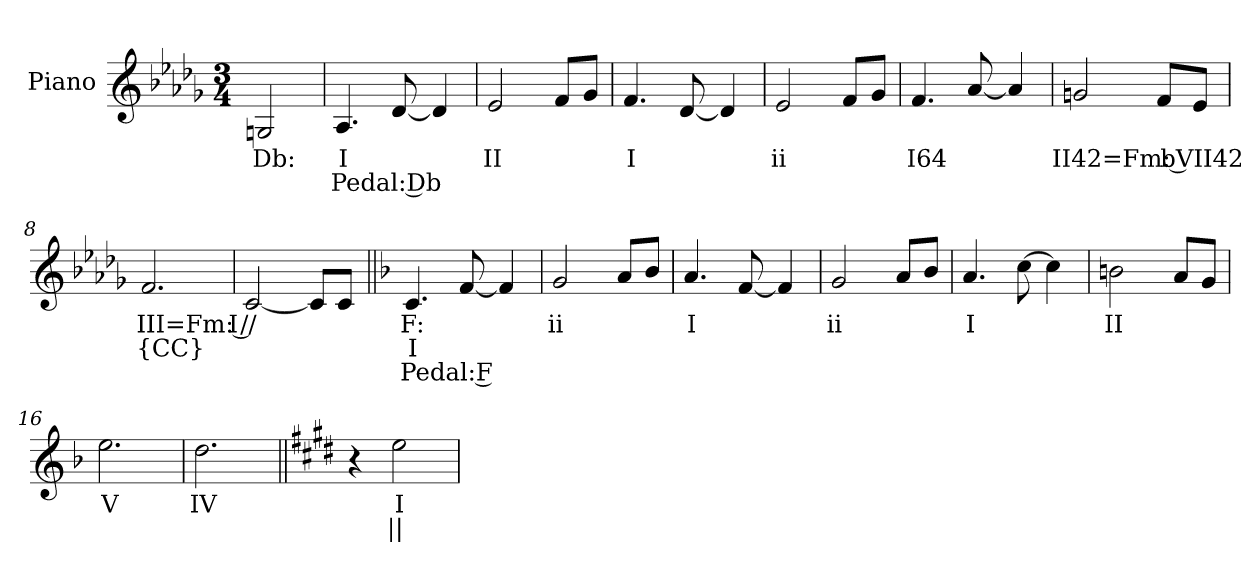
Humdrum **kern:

**kern	**text	**text	**text
*part1	*part1	*part1	*part1
*staff1	*staff1	*staff1	*staff1
*I"Piano	*	*	*
*I'Pno.	*	*	*
!!LO:PB:g=z
*clefG2	*	*	*
*k[b-e-a-d-g-]	*	*	*
*D-:	*	*	*
*M3/4	*	*	*
=1	=1	=1	=1
!	!LO:LY:b:color=#000000	!	!
2Gni/	Db:	.	.
=2	=2	=2	=2
!	!LO:LY:b:color=#000000	!LO:LY:b:color=#000000	!
4.A-i/	I	Pedal: Db	.
[<8d-i/	.	.	.
4d-i/]	.	.	.
=3	=3	=3	=3
!	!LO:LY:b:color=#000000	!	!
2e-i/	II	.	.
8fi/L	.	.	.
8g-i/J	.	.	.
=4	=4	=4	=4
!	!LO:LY:b:color=#000000	!	!
4.fi/	I	.	.
[<8d-i/	.	.	.
4d-i/]	.	.	.
=5	=5	=5	=5
!	!LO:LY:b:color=#000000	!	!
2e-i/	ii	.	.
8fi/L	.	.	.
8g-i/J	.	.	.
=6	=6	=6	=6
!	!LO:LY:b:color=#000000	!	!
4.fi/	I64	.	.
[<8a-i/	.	.	.
4a-i/]	.	.	.
=7	=7	=7	=7
!	!LO:LY:b:color=#000000	!	!
2gni/	II42=Fm: bVII42	.	.
8fi/L	.	.	.
8e-i/J	.	.	.
=8	=8	=8	=8
!	!LO:LY:b:color=#000000	!LO:LY:b:color=#000000	!
2.fi/	III=Fm: I	{CC}	.
=9	=9	=9	=9
!	!LO:LY:b:color=#000000	!	!
[<2ci/	//	.	.
8ci/L]	.	.	.
8ci/J	.	.	.
!!LO:LB:g=z
=10||	=10||	=10||	=10||
*k[b-]	*	*	*
*F:	*	*	*
!	!LO:LY:b:color=#000000	!LO:LY:b:color=#000000	!LO:LY:b:color=#000000
4.ci/	F:	I	Pedal: F
[<8fi/	.	.	.
4fi/]	.	.	.
=11	=11	=11	=11
!	!LO:LY:b:color=#000000	!	!
2gi/	ii	.	.
8ai/L	.	.	.
8b-i/J	.	.	.
=12	=12	=12	=12
!	!LO:LY:b:color=#000000	!	!
4.ai/	I	.	.
[<8fi/	.	.	.
4fi/]	.	.	.
=13	=13	=13	=13
!	!LO:LY:b:color=#000000	!	!
2gi/	ii	.	.
8ai/L	.	.	.
8b-i/J	.	.	.
=14	=14	=14	=14
!	!LO:LY:b:color=#000000	!	!
4.ai/	I	.	.
[>8cci\	.	.	.
4cci\]	.	.	.
=15	=15	=15	=15
!	!LO:LY:b:color=#000000	!	!
2bni\	II	.	.
8ai/L	.	.	.
8gi/J	.	.	.
=16	=16	=16	=16
!	!LO:LY:b:color=#000000	!	!
2.eei\	V	.	.
=17	=17	=17	=17
!	!LO:LY:b:color=#000000	!	!
2.ddi\	IV	.	.
=18||	=18||	=18||	=18||
*k[f#c#g#d#]	*	*	*
*E:	*	*	*
!	!LO:LY:b:color=#000000	!LO:LY:b:color=#000000	!
4r	E:	{CC}	.
!	!LO:LY:b:color=#000000	!LO:LY:b:color=#000000	!
2eei\	I	||	.
=	=	=	=
*-	*-	*-	*-
